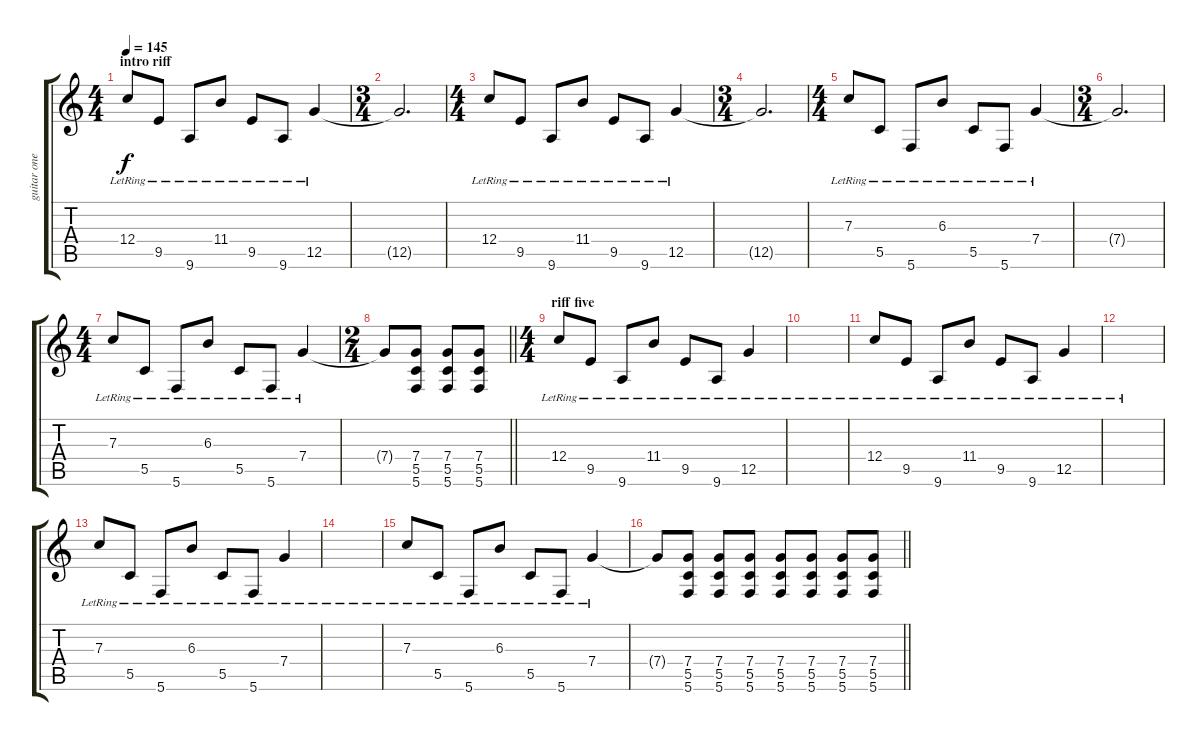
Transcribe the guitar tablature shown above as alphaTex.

\track ("guitar one" "guitar one") {instrument acousticguitarsteel}
\staff {score tabs}
\tuning (D4 A3 F3 C3 G2 C2) {hide}
\ts (4 4)
\section ("" "intro riff")
\tempo 145
\clef g2
\ks c
12.4{lr}.8{dy f} 9.5{lr}.8 9.6{lr}.8 11.4{lr}.8 9.5{lr}.8 9.6{lr}.8 12.5{lr}.4 |
\ts (3 4)
12.5{t}.2{d} |
\ts (4 4)
12.4{lr}.8 9.5{lr}.8 9.6{lr}.8 11.4{lr}.8 9.5{lr}.8 9.6{lr}.8 12.5{lr}.4 |
\ts (3 4)
12.5{t}.2{d} |
\ts (4 4)
7.3{lr}.8 5.5{lr}.8 5.6{lr}.8 6.3{lr}.8 5.5{lr}.8 5.6{lr}.8 7.4{lr}.4 |
\ts (3 4)
7.4{t}.2{d} |
\ts (4 4)
7.3{lr}.8 5.5{lr}.8 5.6{lr}.8 6.3{lr}.8 5.5{lr}.8 5.6{lr}.8 7.4{lr}.4 |
\ts (2 4)
\barLineRight lightlight
7.4{t}.8 (7.4 5.5 5.6).8 (7.4 5.5 5.6).8 (7.4 5.5 5.6).8 |
\ts (4 4)
\section ("" "riff five")
12.4{lr}.8 9.5{lr}.8 9.6{lr}.8 11.4{lr}.8 9.5{lr}.8 9.6{lr}.8 12.5{lr}.4 |
|
12.4{lr}.8 9.5{lr}.8 9.6{lr}.8 11.4{lr}.8 9.5{lr}.8 9.6{lr}.8 12.5{lr}.4 |
|
7.3{lr}.8 5.5{lr}.8 5.6{lr}.8 6.3{lr}.8 5.5{lr}.8 5.6{lr}.8 7.4{lr}.4 |
|
7.3{lr}.8 5.5{lr}.8 5.6{lr}.8 6.3{lr}.8 5.5{lr}.8 5.6{lr}.8 7.4{lr}.4 |
\barLineRight lightlight
7.4{t}.8 (7.4 5.5 5.6).8 (7.4 5.5 5.6).8 (7.4 5.5 5.6).8 (7.4 5.5 5.6).8 (7.4 5.5 5.6).8 (7.4 5.5 5.6).8 (7.4 5.5 5.6).8
